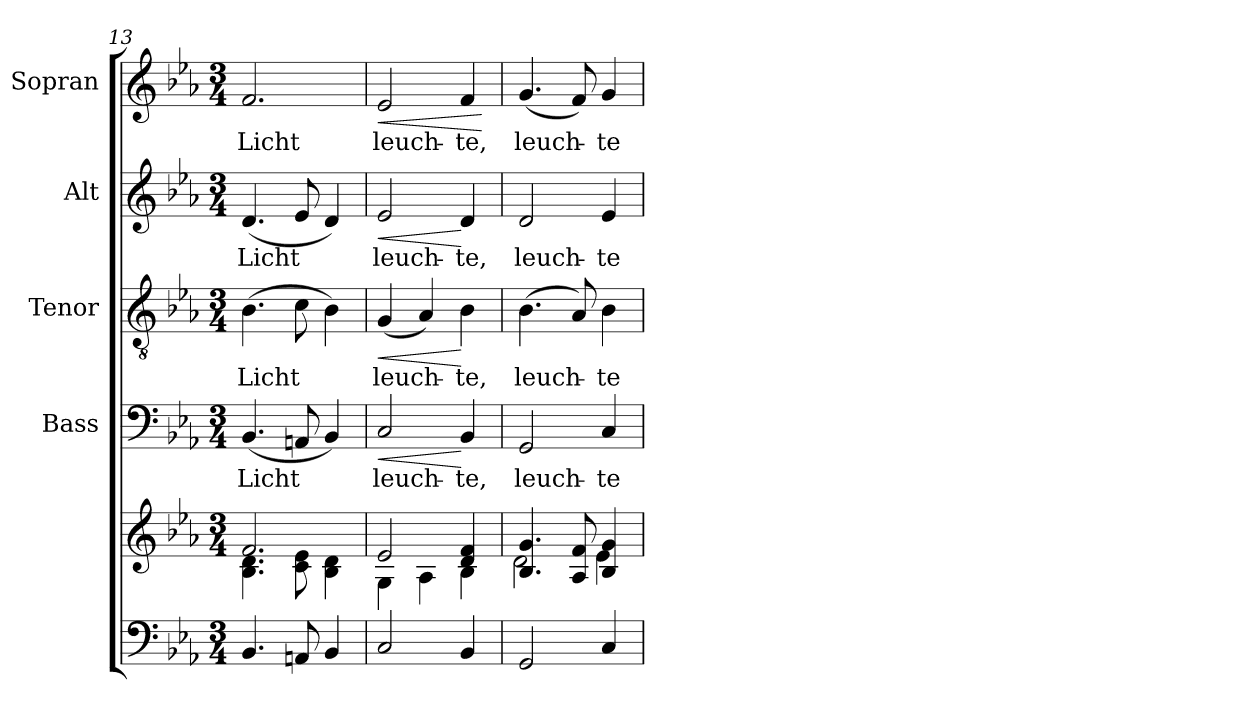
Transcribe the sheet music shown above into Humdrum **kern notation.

**kern	**kern	**kern	**text	**dynam	**kern	**text	**dynam	**kern	**text	**dynam	**kern	**text	**dynam
*part5	*part5	*part4	*part4	*part4	*part3	*part3	*part3	*part2	*part2	*part2	*part1	*part1	*part1
*staff6	*staff5	*staff4	*staff4	*staff4	*staff3	*staff3	*staff3	*staff2	*staff2	*staff2	*staff1	*staff1	*staff1
*	*	*I"Bass	*	*	*I"Tenor	*	*	*I"Alt	*	*	*I"Sopran	*	*
*	*	*I'B.	*	*	*I'T.	*	*	*I'A.	*	*	*I'S.	*	*
*clefF4	*clefG2	*clefF4	*	*	*clefGv2	*	*	*clefG2	*	*	*clefG2	*	*
*k[b-e-a-]	*k[b-e-a-]	*k[b-e-a-]	*	*	*k[b-e-a-]	*	*	*k[b-e-a-]	*	*	*k[b-e-a-]	*	*
*E-:	*E-:	*E-:	*	*	*E-:	*	*	*E-:	*	*	*E-:	*	*
*M3/4	*M3/4	*M3/4	*	*	*M3/4	*	*	*M3/4	*	*	*M3/4	*	*
=13	=13	=13	=13	=13	=13	=13	=13	=13	=13	=13	=13	=13	=13
*	*^	*	*	*	*	*	*	*	*	*	*	*	*
!	!	!	!	!LO:LY:b	!	!	!LO:LY:b	!	!	!LO:LY:b	!	!	!LO:LY:b	!
4.BB-/	2.f/	4.B-\ 4.d\	(<4.BB-/	Licht	.	(>4.B-\	Licht	.	(<4.d/	Licht	.	2.f/	Licht	.
8AAn/	.	8c\ 8e-\	8AAn/	.	.	8c\	.	.	8e-/	.	.	.	.	.
4BB-/	.	4B-\ 4d\	4BB-/)	.	.	4B-\)	.	.	4d/)	.	.	.	.	.
=14	=14	=14	=14	=14	=14	=14	=14	=14	=14	=14	=14	=14	=14	=14
!	!	!	!	!LO:LY:b	!LO:HP:b	!	!LO:LY:b	!LO:HP:b	!	!LO:LY:b	!LO:HP:b	!	!LO:LY:b	!LO:HP:b
2C/	2e-/	4G\	2C/	leuch-	<	(<4G/	leuch-	<	2e-/	leuch-	<	2e-/	leuch-	<
.	.	4A-\	.	.	.	4A-/)	.	.	.	.	.	.	.	.
!	!	!	!	!LO:LY:b	!	!	!LO:LY:b	!	!	!LO:LY:b	!	!	!LO:LY:b	!
4BB-/	4d/ 4f/	4B-\	4BB-/	-te,	[	4B-\	-te,	[	4d/	-te,	[	4f/	-te,	.
*	*v	*v	*	*	*	*	*	*	*	*	*	*	*	*
.	.	.	.	.	.	.	.	.	.	.	.	.	[
=15	=15	=15	=15	=15	=15	=15	=15	=15	=15	=15	=15	=15	=15
*	*^	*	*	*	*	*	*	*	*	*	*	*	*
!	!	!	!	!LO:LY:b	!	!	!LO:LY:b	!	!	!LO:LY:b	!	!	!LO:LY:b	!
2GG/	4.B-/ 4.g/	2d\	2GG/	leuch-	.	(>4.B-\	leuch-	.	2d/	leuch-	.	(<4.g/	leuch-	.
.	8A-/ 8f/	.	.	.	.	8A-/)	.	.	.	.	.	8f/)	.	.
!	!	!	!	!LO:LY:b	!	!	!LO:LY:b	!	!	!LO:LY:b	!	!	!LO:LY:b	!
4C/	4B-/ 4g/	4e-\	4C/	-te	.	4B-\	-te	.	4e-/	-te	.	4g/	-te	.
*	*v	*v	*	*	*	*	*	*	*	*	*	*	*	*
=	=	=	=	=	=	=	=	=	=	=	=	=	=
*-	*-	*-	*-	*-	*-	*-	*-	*-	*-	*-	*-	*-	*-
